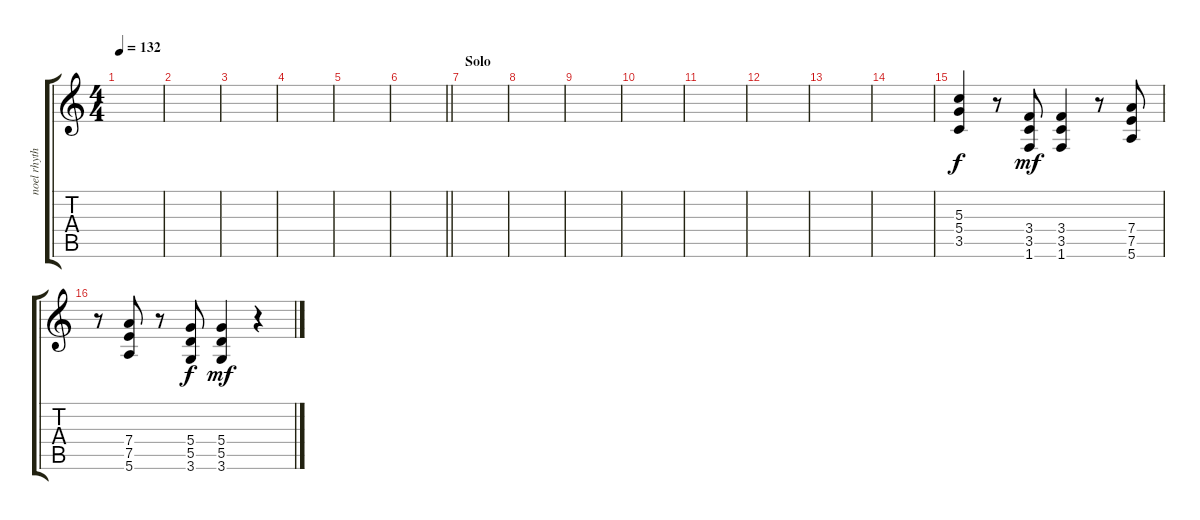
\track ("noel rhythm" "noel rhyth") {instrument distortionguitar}
\staff {score tabs}
\tuning (E4 B3 G3 D3 A2 E2) {hide}
\ts (4 4)
\tempo 132
\clef g2
\ks c
|
|
|
|
|
\barLineRight lightlight
|
\section ("" "Solo")
|
|
|
|
|
|
|
|
(5.3 5.4 3.5).4 r.8 (3.4 3.5 1.6).8{dy mf} (3.4 3.5 1.6).4 r.8 (7.4 7.5 5.6).8 |
r.8 (7.4 7.5 5.6).8 r.8 (5.4 5.5 3.6).8{dy f} (5.4 5.5 3.6).4{dy mf} r.4
